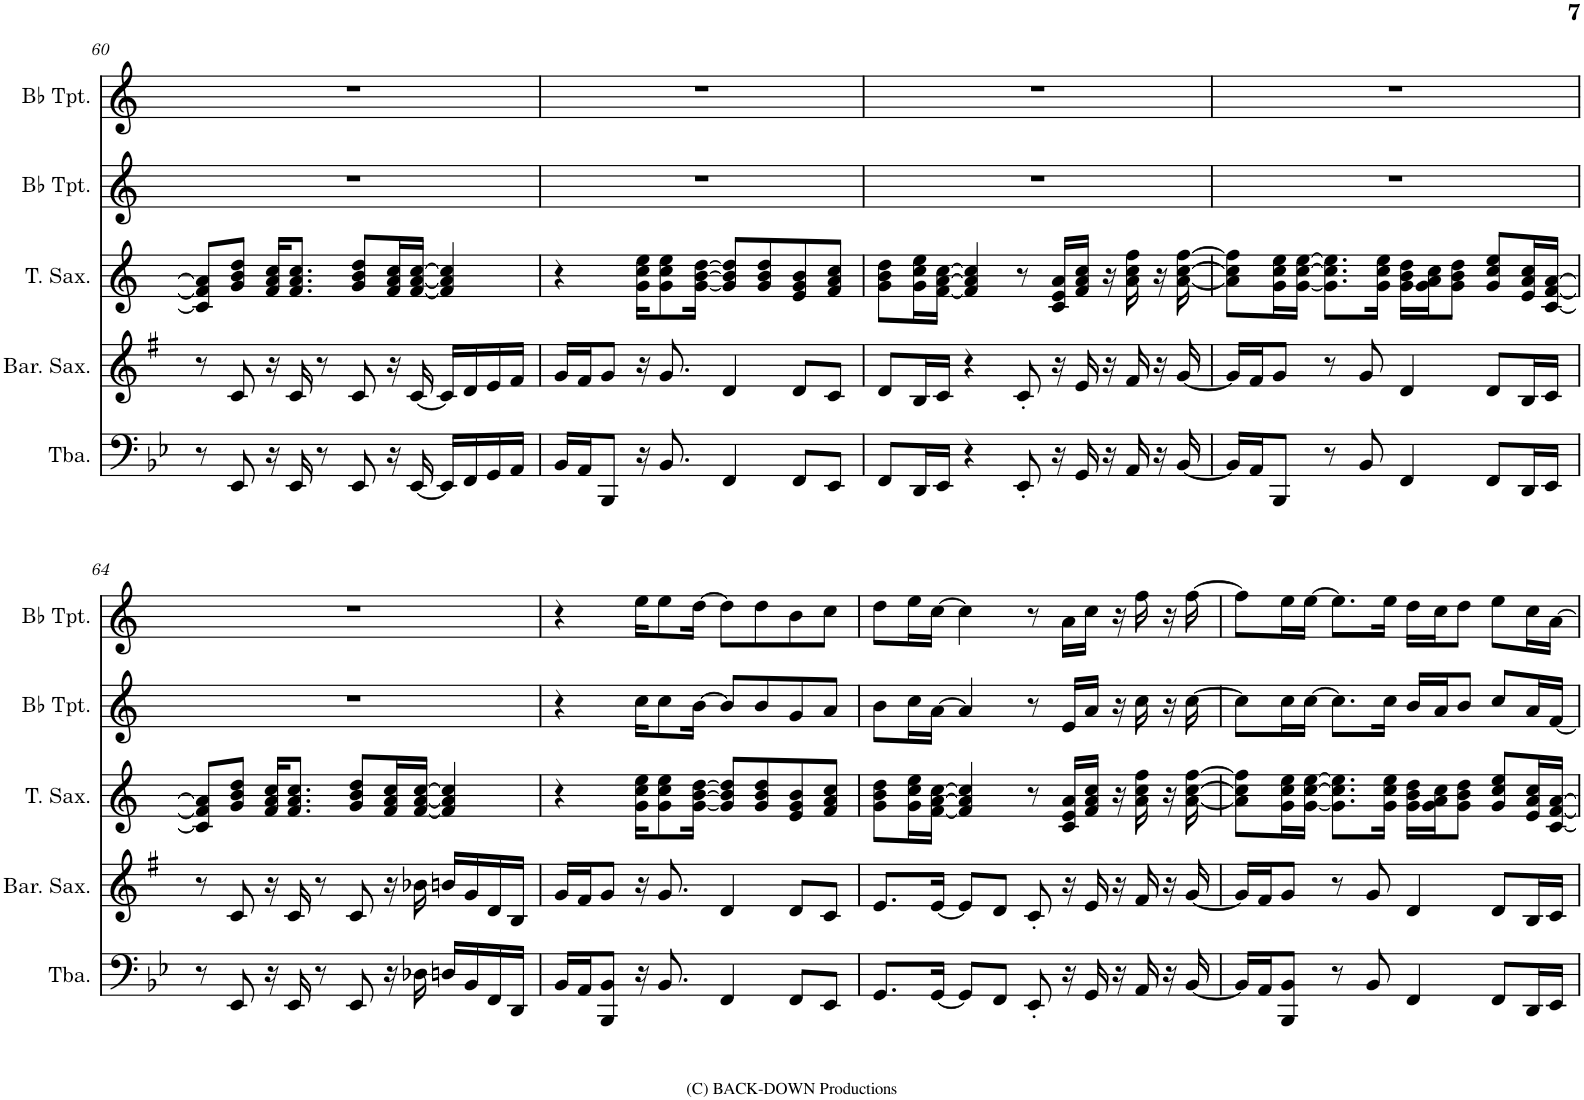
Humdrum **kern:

**kern	**kern	**kern	**kern	**kern
*part5	*part4	*part3	*part2	*part1
*staff5	*staff4	*staff3	*staff2	*staff1
*I"Tuba	*I"Baritone Saxophone	*I"Tenor Saxophone	*I"Bb Trumpet	*I"Bb Trumpet
*I'Tba.	*I'Bar. Sax.	*I'T. Sax.	*I'Bb Tpt.	*I'Bb Tpt.
!!LO:PB:g=z
*clefF4	*clefG2	*clefG2	*clefG2	*clefG2
*	*Trd12c21	*Trd8c14	*Trd1c2	*Trd1c2
*k[b-e-]	*k[f#]	*k[]	*k[]	*k[]
*M4/4	*M4/4	*M4/4	*M4/4	*M4/4
=60	=60	=60	=60	=60
8r	8r	8c/] 8f/] 8a/]L	1r	1r
8EE-/	8c/	8g/ 8b/ 8dd/J	.	.
16r	16r	16f/ 16a/ 16cc/KL	.	.
16EE-/	16c/	8.f/ 8.a/ 8.cc/J	.	.
8r	8r	.	.	.
8EE-/	8c/	8g/ 8b/ 8dd/L	.	.
16r	16r	16f/ 16a/ 16cc/L	.	.
[16EE-/	[16c/	[16f/ [16a/ [16cc/JJ	.	.
16EE-/LL]	16c/LL]	4f/] 4a/] 4cc/]	.	.
16FF/	16d/	.	.	.
16GG/	16e/	.	.	.
16AA/JJ	16f#/JJ	.	.	.
=61	=61	=61	=61	=61
16BB-/LL	16g/LL	4r	1r	1r
16AA/J	16f#/J	.	.	.
8BBB-/J	8g/J	.	.	.
16r	16r	16g\ 16cc\ 16ee\KL	.	.
8.BB-/	8.g/	8g\ 8cc\ 8ee\	.	.
.	.	[16g\ [16b\ [16dd\Jk	.	.
4FF/	4d/	8g/] 8b/] 8dd/]L	.	.
.	.	8g/ 8b/ 8dd/	.	.
8FF/L	8d/L	8e/ 8g/ 8b/	.	.
8EE-/J	8c/J	8f/ 8a/ 8cc/J	.	.
=62	=62	=62	=62	=62
8FF/L	8d/L	8g\ 8b\ 8dd\L	1r	1r
16DD/L	16B/L	16g\ 16cc\ 16ee\L	.	.
16EE-/JJ	16c/JJ	[16f\ [16a\ [16cc\JJ	.	.
4r	4r	4f/] 4a/] 4cc/]	.	.
8EE-'/	8c'/	8r	.	.
16r	16r	16c/ 16e/ 16a/LL	.	.
16GG/	16e/	16f/ 16a/ 16cc/JJ	.	.
16r	16r	16r	.	.
16AA/	16f#/	16a\ 16cc\ 16ff\	.	.
16r	16r	16r	.	.
[16BB-/	[16g/	[16a\ [16cc\ [16ff\	.	.
=63	=63	=63	=63	=63
16BB-/LL]	16g/LL]	8a\] 8cc\] 8ff\]L	1r	1r
16AA/J	16f#/J	.	.	.
8BBB-/J	8g/J	16g\ 16cc\ 16ee\L	.	.
.	.	[16g\ [16cc\ [16ee\JJ	.	.
8r	8r	8.g\] 8.cc\] 8.ee\]L	.	.
8BB-/	8g/	.	.	.
.	.	16g\ 16cc\ 16ee\Jk	.	.
4FF/	4d/	16g\ 16b\ 16dd\LL	.	.
.	.	16g\ 16a\ 16cc\J	.	.
.	.	8g\ 8b\ 8dd\J	.	.
8FF/L	8d/L	8g/ 8cc/ 8ee/L	.	.
16DD/L	16B/L	16e/ 16a/ 16cc/L	.	.
16EE-/JJ	16c/JJ	[16c/ [16f/ [16a/JJ	.	.
!!LO:LB:g=z
=64	=64	=64	=64	=64
8r	8r	8c/] 8f/] 8a/]L	1r	1r
8EE-/	8c/	8g/ 8b/ 8dd/J	.	.
16r	16r	16f/ 16a/ 16cc/KL	.	.
16EE-/	16c/	8.f/ 8.a/ 8.cc/J	.	.
8r	8r	.	.	.
8EE-/	8c/	8g/ 8b/ 8dd/L	.	.
16r	16r	16f/ 16a/ 16cc/L	.	.
16D-X\	16b-X\	[16f/ [16a/ [16cc/JJ	.	.
16Dn/LL	16bn/LL	4f/] 4a/] 4cc/]	.	.
16BB-/	16g/	.	.	.
16FF/	16d/	.	.	.
16DD/JJ	16B/JJ	.	.	.
=65	=65	=65	=65	=65
16BB-/LL	16g/LL	4r	4r	4r
16AA/J	16f#/J	.	.	.
8BBB-/ 8BB-/J	8g/J	.	.	.
16r	16r	16g\ 16cc\ 16ee\KL	16cc\KL	16ee\KL
8.BB-/	8.g/	8g\ 8cc\ 8ee\	8cc\	8ee\
.	.	[16g\ [16b\ [16dd\Jk	[16b\Jk	[16dd\Jk
4FF/	4d/	8g/] 8b/] 8dd/]L	8b/L]	8dd\L]
.	.	8g/ 8b/ 8dd/	8b/	8dd\
8FF/L	8d/L	8e/ 8g/ 8b/	8g/	8b\
8EE-/J	8c/J	8f/ 8a/ 8cc/J	8a/J	8cc\J
=66	=66	=66	=66	=66
8.GG/L	8.e/L	8g\ 8b\ 8dd\L	8b\L	8dd\L
.	.	16g\ 16cc\ 16ee\L	16cc\L	16ee\L
[16GG/Jk	[16e/Jk	[16f\ [16a\ [16cc\JJ	[16a\JJ	[16cc\JJ
8GG/L]	8e/L]	4f/] 4a/] 4cc/]	4a/]	4cc\]
8FF/J	8d/J	.	.	.
8EE-'/	8c'/	8r	8r	8r
16r	16r	16c/ 16e/ 16a/LL	16e/LL	16a\LL
16GG/	16e/	16f/ 16a/ 16cc/JJ	16a/JJ	16cc\JJ
16r	16r	16r	16r	16r
16AA/	16f#/	16a\ 16cc\ 16ff\	16cc\	16ff\
16r	16r	16r	16r	16r
[16BB-/	[16g/	[16a\ [16cc\ [16ff\	[16cc\	[16ff\
=67	=67	=67	=67	=67
16BB-/LL]	16g/LL]	8a\] 8cc\] 8ff\]L	8cc\L]	8ff\L]
16AA/J	16f#/J	.	.	.
8BBB-/ 8BB-/J	8g/J	16g\ 16cc\ 16ee\L	16cc\L	16ee\L
.	.	[16g\ [16cc\ [16ee\JJ	[16cc\JJ	[16ee\JJ
8r	8r	8.g\] 8.cc\] 8.ee\]L	8.cc\L]	8.ee\L]
8BB-/	8g/	.	.	.
.	.	16g\ 16cc\ 16ee\Jk	16cc\Jk	16ee\Jk
4FF/	4d/	16g\ 16b\ 16dd\LL	16b/LL	16dd\LL
.	.	16g\ 16a\ 16cc\J	16a/J	16cc\J
.	.	8g\ 8b\ 8dd\J	8b/J	8dd\J
8FF/L	8d/L	8g/ 8cc/ 8ee/L	8cc/L	8ee\L
16DD/L	16B/L	16e/ 16a/ 16cc/L	16a/L	16cc\L
16EE-/JJ	16c/JJ	[16c/ [16f/ [16a/JJ	[16f/JJ	[16a\JJ
=	=	=	=	=
*-	*-	*-	*-	*-
